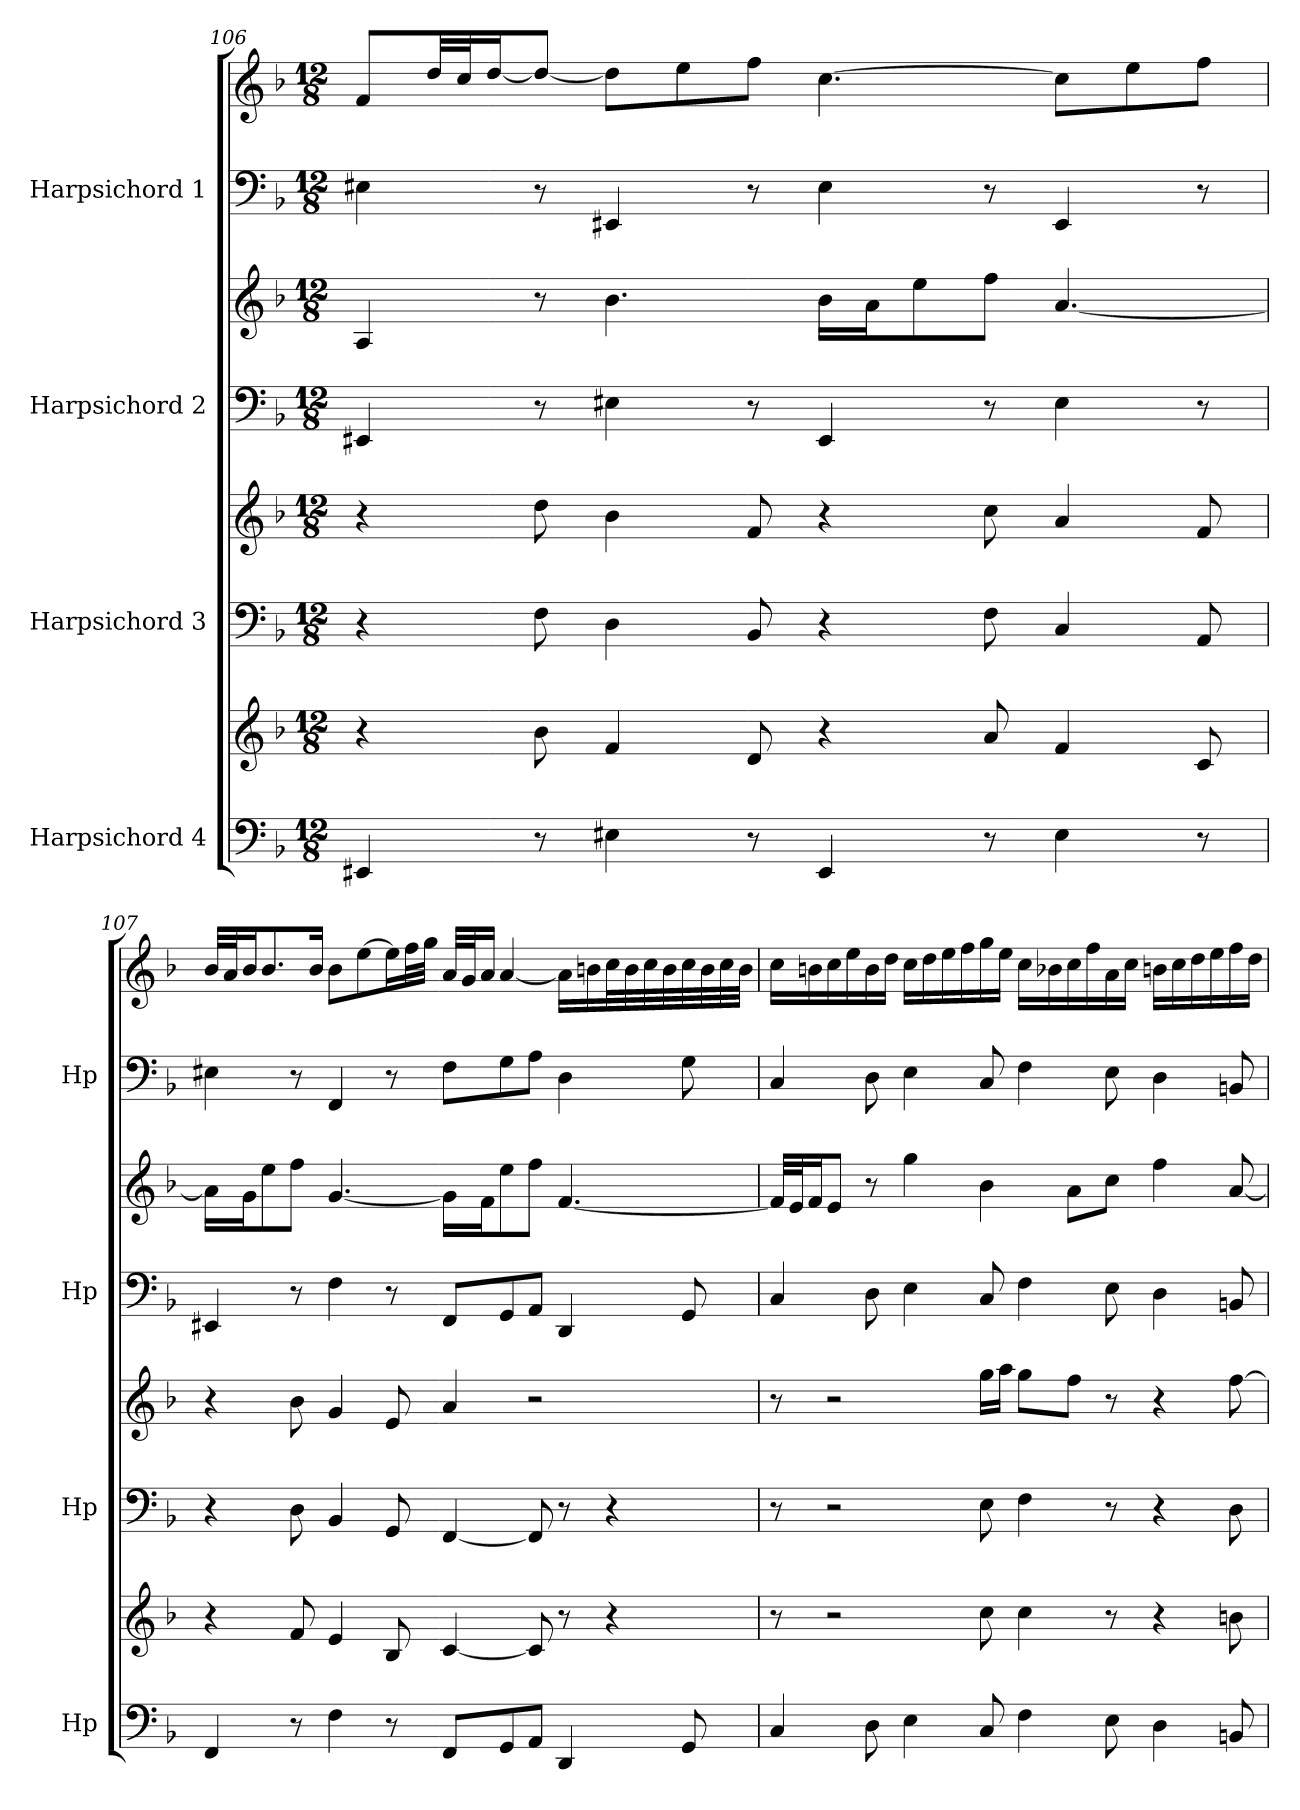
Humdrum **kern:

**kern	**kern	**kern	**kern	**kern	**kern	**kern	**kern
*part4	*part4	*part3	*part3	*part2	*part2	*part1	*part1
*staff8	*staff7	*staff6	*staff5	*staff4	*staff3	*staff2	*staff1
*I"Harpsichord 4	*	*I"Harpsichord 3	*	*I"Harpsichord 2	*	*I"Harpsichord 1	*
*I'Hp	*	*I'Hp	*	*I'Hp	*	*I'Hp	*
*clefF4	*clefG2	*clefF4	*clefG2	*clefF4	*clefG2	*clefF4	*clefG2
*k[b-]	*k[b-]	*k[b-]	*k[b-]	*k[b-]	*k[b-]	*k[b-]	*k[b-]
*M12/8	*M12/8	*M12/8	*M12/8	*M12/8	*M12/8	*M12/8	*M12/8
=106	=106	=106	=106	=106	=106	=106	=106
4EE#X/	4r	4r	4r	4EE#X/	4A/	4E#X\	8f/L
.	.	.	.	.	.	.	32dd/LL
.	.	.	.	.	.	.	32cc/J
.	.	.	.	.	.	.	[16dd/J
8r	8b-\	8F\	8dd\	8r	8r	8r	8dd/J_
4E#X\	4f/	4D\	4b-\	4E#X\	4.b-\	4EE#X/	8dd\L]
.	.	.	.	.	.	.	8ee\
8r	8d/	8BB-/	8f/	8r	.	8r	8ff\J
4EE#/	4r	4r	4r	4EE#/	16b-\LL	4E#\	[4.cc\
.	.	.	.	.	16a\J	.	.
.	.	.	.	.	8ee\	.	.
8r	8a/	8F\	8cc\	8r	8ff\J	8r	.
4E#\	4f/	4C/	4a/	4E#\	[4.a/	4EE#/	8cc\L]
.	.	.	.	.	.	.	8ee\
8r	8c/	8AA/	8f/	8r	.	8r	8ff\J
!!LO:LB:g=z
=107	=107	=107	=107	=107	=107	=107	=107
4FF/	4r	4r	4r	4EE#X/	16a\LL]	4E#X\	32b-/LLL
.	.	.	.	.	.	.	32a/J
.	.	.	.	.	16g\J	.	16b-/J
.	.	.	.	.	8ee\	.	8.b-/
8r	8f/	8D\	8b-\	8r	8ff\J	8r	.
.	.	.	.	.	.	.	16b-/Jk
4F\	4e/	4BB-/	4g/	4F\	[4.g/	4FF/	8b-\L
.	.	.	.	.	.	.	[8ee\
8r	8B-/	8GG/	8e/	8r	.	8r	16ee\L]
.	.	.	.	.	.	.	32ff\L
.	.	.	.	.	.	.	32gg\JJJ
8FF/L	[4c/	[4FF/	4a/	8FF/L	16g\LL]	8F\L	32a/LLL
.	.	.	.	.	.	.	32g/J
.	.	.	.	.	16f\J	.	16a/JJ
8GG/	.	.	.	8GG/	8ee\	8G\	[4a/
8AA/J	8c/]	8FF/]	2r	8AA/J	8ff\J	8A\J	.
4DD/	8r	8r	.	4DD/	[4.f/	4D\	16a\LL]
.	.	.	.	.	.	.	16bn\
.	4r	4r	.	.	.	.	32cc\L
.	.	.	.	.	.	.	32b\
.	.	.	.	.	.	.	32cc\
.	.	.	.	.	.	.	32b\
8GG/	.	.	.	8GG/	.	8G\	32cc\
.	.	.	.	.	.	.	32b\
.	.	.	.	.	.	.	32cc\
.	.	.	.	.	.	.	32b\JJJ
=108	=108	=108	=108	=108	=108	=108	=108
4C/	8r	8r	8r	4C/	32f/LLL]	4C/	16cc\LL
.	.	.	.	.	32e/J	.	.
.	.	.	.	.	16f/J	.	16bn\
.	2r	2r	2r	.	8e/J	.	16cc\
.	.	.	.	.	.	.	16ee\
8D\	.	.	.	8D\	8r	8D\	16b\
.	.	.	.	.	.	.	16dd\JJ
4E\	.	.	.	4E\	4gg\	4E\	16cc\LL
.	.	.	.	.	.	.	16dd\
.	.	.	.	.	.	.	16ee\
.	.	.	.	.	.	.	16ff\
8C/	8cc\	8E\	16gg\LL	8C/	4b-\	8C/	16gg\
.	.	.	16aa\JJ	.	.	.	16ee\JJ
4F\	4cc\	4F\	8gg\L	4F\	.	4F\	16cc\LL
.	.	.	.	.	.	.	16b-X\
.	.	.	8ff\J	.	8a\L	.	16cc\
.	.	.	.	.	.	.	16ff\
8E\	8r	8r	8r	8E\	8cc\J	8E\	16a\
.	.	.	.	.	.	.	16cc\JJ
4D\	4r	4r	4r	4D\	4ff\	4D\	16bn\LL
.	.	.	.	.	.	.	16cc\
.	.	.	.	.	.	.	16dd\
.	.	.	.	.	.	.	16ee\
8BBn/	8bn\	8D\	[8ff\	8BBn/	[8a/	8BBn/	16ff\
.	.	.	.	.	.	.	16dd\JJ
=	=	=	=	=	=	=	=
*-	*-	*-	*-	*-	*-	*-	*-
